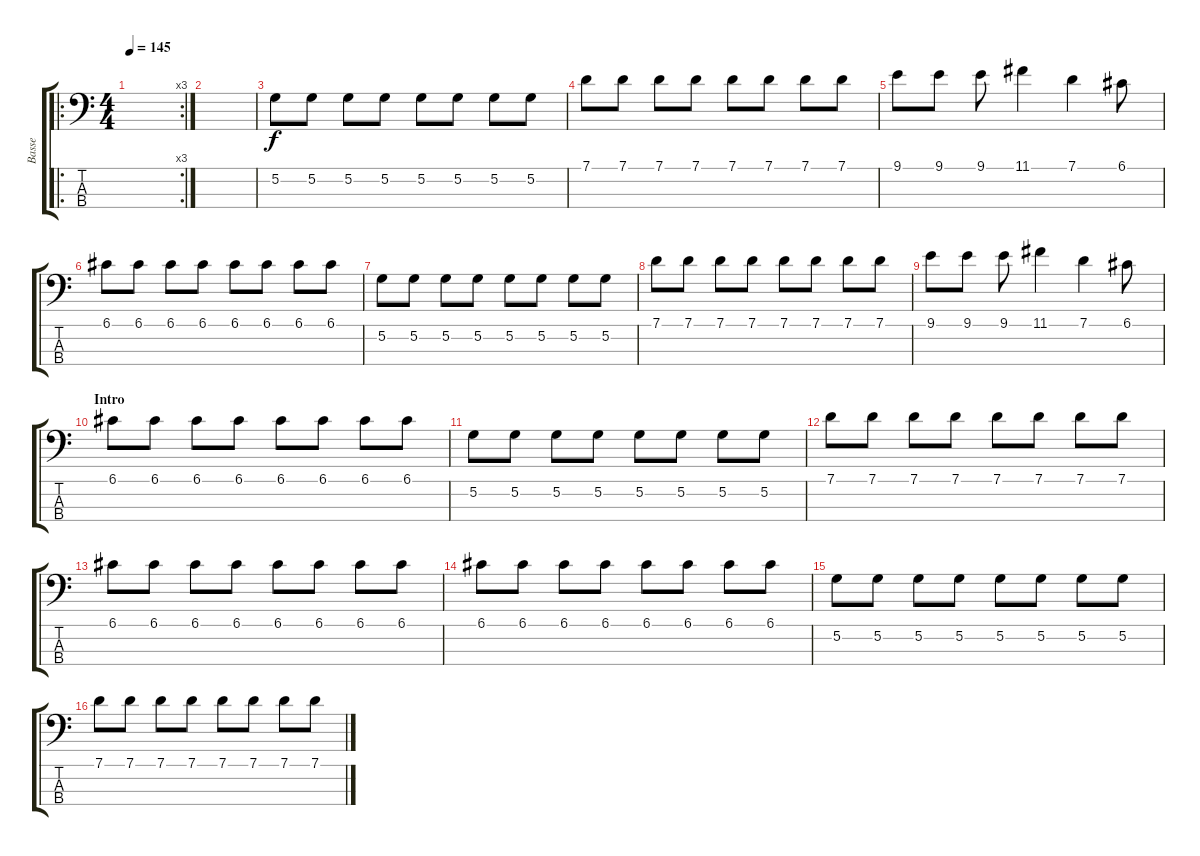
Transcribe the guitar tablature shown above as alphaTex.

\track ("Basse" "Basse") {instrument acousticbass}
\staff {score tabs}
\tuning (G2 D2 A1 E1) {hide}
\ro
\rc 3
\ts (4 4)
\tempo 145
\clef f4
\ks c
|
|
5.2.8 5.2.8 5.2.8 5.2.8 5.2.8 5.2.8 5.2.8 5.2.8 |
7.1.8 7.1.8 7.1.8 7.1.8 7.1.8 7.1.8 7.1.8 7.1.8 |
9.1.8 9.1.8 9.1.8 11.1.4 7.1.4 6.1.8 |
6.1.8 6.1.8 6.1.8 6.1.8 6.1.8 6.1.8 6.1.8 6.1.8 |
5.2.8 5.2.8 5.2.8 5.2.8 5.2.8 5.2.8 5.2.8 5.2.8 |
7.1.8 7.1.8 7.1.8 7.1.8 7.1.8 7.1.8 7.1.8 7.1.8 |
9.1.8 9.1.8 9.1.8 11.1.4 7.1.4 6.1.8 |
\section ("" "Intro")
6.1.8 6.1.8 6.1.8 6.1.8 6.1.8 6.1.8 6.1.8 6.1.8 |
5.2.8 5.2.8 5.2.8 5.2.8 5.2.8 5.2.8 5.2.8 5.2.8 |
7.1.8 7.1.8 7.1.8 7.1.8 7.1.8 7.1.8 7.1.8 7.1.8 |
6.1.8 6.1.8 6.1.8 6.1.8 6.1.8 6.1.8 6.1.8 6.1.8 |
6.1.8 6.1.8 6.1.8 6.1.8 6.1.8 6.1.8 6.1.8 6.1.8 |
5.2.8 5.2.8 5.2.8 5.2.8 5.2.8 5.2.8 5.2.8 5.2.8 |
7.1.8 7.1.8 7.1.8 7.1.8 7.1.8 7.1.8 7.1.8 7.1.8
